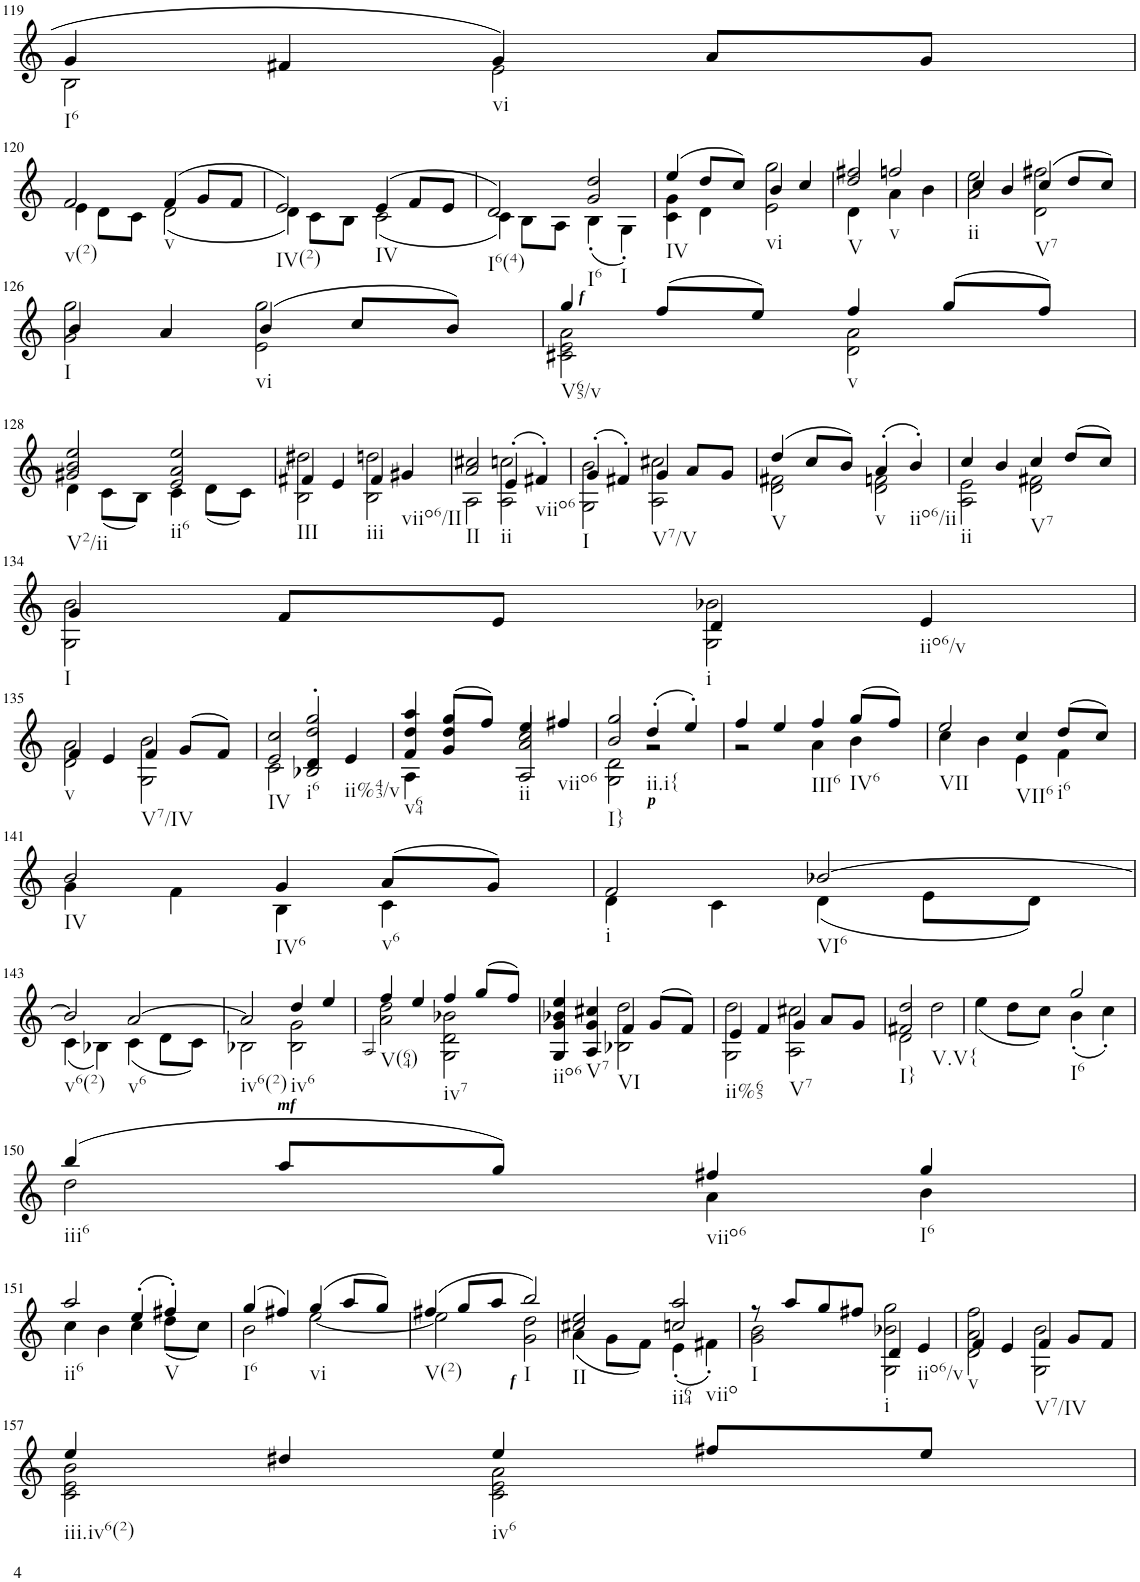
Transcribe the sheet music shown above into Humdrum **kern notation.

**kern
*part1
*staff1
*I"unbenannt
!!LO:PB:g=z
*clefG2
*k[]
*M2/2
=119
*^
!LO:TX:b:t=I6	!
4g/	2B\
4f#X/	.
!LO:TX:b:t=vi	!
4g/	2e\
8a/L	.
8g/J	.
!!LO:LB:g=z	!!
=120	=120
!LO:TX:b:t=v(2)	!
2f/	4e\
.	8d\L
.	8c\J
!LO:TX:b:t=v	!
(4f/	(2d\
8g/L	.
8f/J	.
=121	=121
!LO:TX:b:t=IV(2)	!
2e/)	4d\)
.	8c\L
.	8B\J
!LO:TX:b:t=IV	!
(4e/	(2c\
8f/L	.
8e/J	.
=122	=122
!LO:TX:b:t=I6(4)	!
2d/)	4c\)
.	8B\L
.	8A\J
!LO:TX:b:Bi:t=f	!
!LO:TX:b:t=I6	!
!LO:TX:b:t=I	!
2g/ 2dd/	(4B'\
.	4G'\)
=123	=123
!LO:TX:b:t=IV	!
(4ee/	4c\ 4g\
8dd/L	4d\
8cc/J)	.
!LO:TX:b:t=vi	!
4b/	2e\ 2gg\
4cc/	.
=124	=124
!LO:TX:b:t=V	!
2dd/ 2ff#X/	4d\
.	4ryy
!LO:TX:b:t=v	!
2ffn/	4a\
.	4b\
=125	=125
!LO:TX:b:t=ii	!
4cc/	2a\ 2ee\
4b/	.
!LO:TX:b:t=V7	!
(4cc/	2d\ 2ff#X\
8dd/L	.
8cc/J)	.
!!LO:LB:g=z	!!
=126	=126
!LO:TX:b:t=I	!
4b/	2g\ 2gg\
4a/	.
!LO:TX:b:t=vi	!
(4b/	2e\ 2gg\
8cc/L	.
8b/J)	.
=127	=127
!LO:TX:b:t=V65/v	!
4gg/	2c#X\ 2e\ 2a\
(8ff/L	.
8ee/J)	.
!LO:TX:b:t=v	!
4ff/	2d\ 2a\
(8gg/L	.
8ff/J)	.
!!LO:LB:g=z	!!
=128	=128
!LO:TX:b:t=V2/ii	!
2g#X/ 2b/ 2ee/	4d\
.	(8c\L
.	8B\J)
!LO:TX:b:t=ii6	!
2e/ 2a/ 2ee/	4c\
.	(8d\L
.	8c\J)
=129	=129
!LO:TX:b:t=III	!
4f#X/	2B\ 2dd#X\
4e/	.
!LO:TX:b:t=iii	!
4f#/	2B\ 2ddn\
!LO:TX:b:t=viio6/II	!
4g#X/	.
=130	=130
!LO:TX:b:t=II	!
2a/ 2cc#X/	2A\
!LO:TX:b:t=ii	!
(4e'/	2A\ 2ccn\
!LO:TX:b:t=viio6	!
4f#X'/)	.
=131	=131
!LO:TX:b:t=I	!
(4g'/	2G\ 2b\
4f#X'/)	.
!LO:TX:b:t=V7/V	!
4g/	2A\ 2cc#X\
8a/L	.
8g/J	.
=132	=132
!LO:TX:b:t=V	!
(4dd/	2d\ 2f#X\
8cc/L	.
8b/J)	.
!LO:TX:b:t=v	!
(4a'/	2d\ 2fn\
!LO:TX:b:t=iio6/ii	!
4b'/)	.
=133	=133
!LO:TX:b:t=ii	!
4cc/	2A\ 2e\
4b/	.
!LO:TX:b:t=V7	!
4cc/	2d\ 2f#X\
(8dd/L	.
8cc/J)	.
!!LO:LB:g=z	!!
=134	=134
!LO:TX:b:t=I	!
4g/	2G\ 2b\
8f/L	.
8e/J	.
!LO:TX:b:t=i	!
4d/	2G\ 2b-X\
!LO:TX:b:t=iio6/v	!
4e/	.
!!LO:LB:g=z	!!
=135	=135
!LO:TX:b:t=v	!
4f/	2d\ 2a\
4e/	.
!LO:TX:b:t=V7/IV	!
4f/	2G\ 2b\
(8g/L	.
8f/J)	.
=136	=136
!LO:TX:b:t=IV	!
2e/ 2cc/	2c\
!LO:TX:b:t=i6	!
4d/	2B-X/' 2dd/' 2gg/'
!LO:TX:b:t=ii%43/v	!
4e/	.
=137	=137
!LO:TX:b:t=v64	!
4f/ 4dd/ 4aa/	4A\
(8gg/L	4g/ 4dd/
8ff/J)	.
!LO:TX:b:t=ii	!
4ee/	2A/ 2a/ 2cc/
!LO:TX:b:t=viio6	!
4ff#X/	.
=138	=138
!LO:TX:b:t=I}	!
2b/ 2gg/	2G\ 2d\
!LO:TX:b:Bi:t=p	!
!LO:TX:b:t=ii.i{	!
(4dd'/	2r
4ee'/)	.
=139	=139
4ff/	2r
4ee/	.
!LO:TX:b:t=III6	!
4ff/	4a\
!LO:TX:b:t=IV6	!
(8gg/L	4b\
8ff/J)	.
=140	=140
!LO:TX:b:t=VII	!
2ee/	4cc\
.	4b\
!LO:TX:b:t=VII6	!
4cc/	4e\
!LO:TX:b:t=i6	!
(8dd/L	4f\
8cc/J)	.
!!LO:LB:g=z	!!
=141	=141
!LO:TX:b:t=IV	!
2b/	4g\
.	4f\
!LO:TX:b:t=IV6	!
4g/	4B\
!LO:TX:b:t=v6	!
(8a/L	4c\
8g/J)	.
=142	=142
!LO:TX:b:t=i	!
2f/	4d\
.	4c\
!LO:TX:b:t=VI6	!
[2b-X/	(4d\
.	8e\L
.	8d\J)
!!LO:LB:g=z	!!
=143	=143
!LO:TX:b:t=v6(2)	!
2b-/]	(4c\
.	4B-X\)
!LO:TX:b:t=v6	!
[2a/	(4c\
.	8d\L
.	8c\J)
=144	=144
!LO:TX:b:t=iv6(2)	!
2a/]	2B-X\
!LO:TX:b:Bi:t=mf	!
!LO:TX:b:t=iv6	!
4dd/	2B-\ 2g\
4ee/	.
=145	=145
.	2qA/
!LO:TX:b:t=V(64)	!
4ff/	2a\ 2dd\
4ee/	.
!LO:TX:b:t=iv7	!
4ff/	2G\ 2d\ 2b-X\
(8gg/L	.
8ff/J)	.
=146	=146
!LO:TX:b:t=iio6	!
4G/ 4g/ 4b-X/ 4ee/	2ryy
!LO:TX:b:t=V7	!
4A/ 4g/ 4cc#X/	.
!LO:TX:b:t=VI	!
4f/	2B-X\ 2dd\
(8g/L	.
8f/J)	.
=147	=147
!LO:TX:b:t=ii%65	!
4e/	2G\ 2dd\
4f/	.
!LO:TX:b:t=V7	!
4g/	2A\ 2cc#X\
8a/L	.
8g/J	.
=148	=148
!LO:TX:b:t=I}	!
2f#X/ 2dd/	2d\
!LO:TX:b:t=V.V{	!
2dd\	2ryy
=149	=149
2ryy	(4ee\
.	8dd\L
.	8cc\J)
!LO:TX:b:t=I6	!
2gg/	(4b'\
.	4cc'\)
!!LO:LB:g=z	!!
=150	=150
!LO:TX:b:t=iii6	!
(4bb/	2dd\
8aa/L	.
8gg/J)	.
!LO:TX:b:t=viio6	!
4ff#X/	4a\
!LO:TX:b:t=I6	!
4gg/	4b\
!!LO:LB:g=z	!!
=151	=151
!LO:TX:b:t=ii6	!
2aa/	4cc\
.	4b\
(4ee'/	4cc\
!LO:TX:b:t=V	!
4ff#X'/)	(8dd\L
.	8cc\J)
=152	=152
!LO:TX:b:t=I6	!
(4gg/	2b\
4ff#X/)	.
!LO:TX:b:t=vi	!
(4gg/	[2ee\
8aa/L	.
8gg/J)	.
=153	=153
!LO:TX:b:t=V(2)	!
(4ff#X/	2ee\]
8gg/L	.
8aa/J	.
!LO:TX:b:Bi:t=f	!
!LO:TX:b:t=I	!
2bb/)	2g\ 2dd\
=154	=154
!LO:TX:b:t=II	!
2cc#X/ 2ee/	(4a\
.	8g\L
.	8f\J)
!LO:TX:b:t=ii64	!
!LO:TX:b:t=viio	!
2ccn/ 2aa/	(4e'\
.	4f#X'\)
=155	=155
!LO:TX:b:t=I	!
8r	2g\ 2b\
8aa/L	.
8gg/	.
8ff#X/J	.
!LO:TX:b:t=i	!
4d/	2G\ 2b-X\ 2gg\
!LO:TX:b:t=iio6/v	!
4e/	.
=156	=156
!LO:TX:b:t=v	!
4f/	2d\ 2a\ 2ff\
4e/	.
!LO:TX:b:t=V7/IV	!
4f/	2G\ 2b\
8g/L	.
8f/J	.
!!LO:LB:g=z	!!
=157	=157
!LO:TX:b:t=iii.iv6(2)	!
4ee/	2c\ 2e\ 2b\
4dd#X/	.
!LO:TX:b:t=iv6	!
4ee/	2c\ 2e\ 2a\
8ff#X/L	.
8ee/J	.
*v	*v
=
*-
